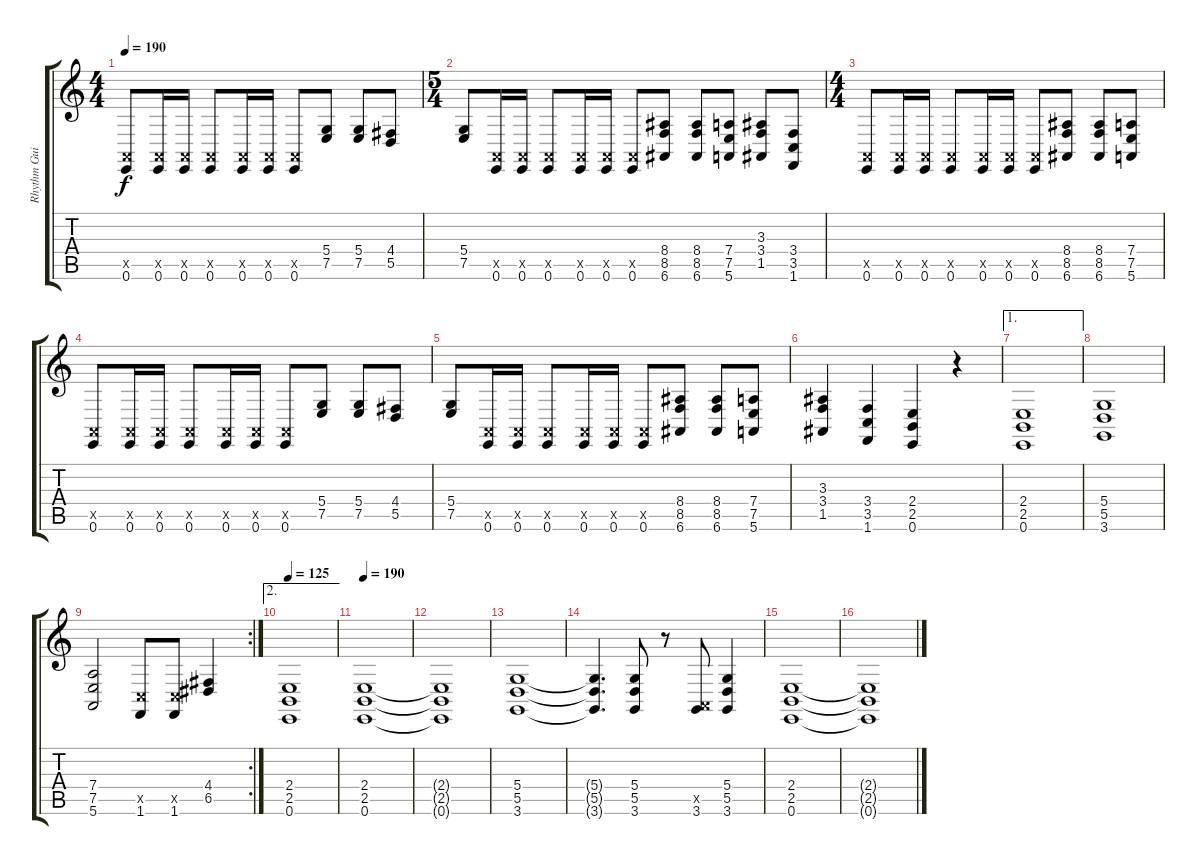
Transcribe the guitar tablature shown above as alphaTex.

\track ("Rhythm Guitar 2" "Rhythm Gui") {mute instrument lead1square}
\staff {score tabs}
\tuning (E4 B3 G3 D3 A2 E2) {hide}
\ts (4 4)
\tempo 190
\clef g2
\ks c
(0.5{x} 0.6).8{dy f} (0.5{x} 0.6).16 (0.5{x} 0.6).16 (0.5{x} 0.6).8 (0.5{x} 0.6).16 (0.5{x} 0.6).16 (0.5{x} 0.6).8 (5.4 7.5).8 (5.4 7.5).8 (4.4 5.5).8 |
\ts (5 4)
(5.4 7.5).8 (0.5{x} 0.6).16 (0.5{x} 0.6).16 (0.5{x} 0.6).8 (0.5{x} 0.6).16 (0.5{x} 0.6).16 (0.5{x} 0.6).8 (8.4 8.5 6.6).8 (8.4 8.5 6.6).8 (7.4 7.5 5.6).8 (3.3 3.4 1.5).8 (3.4 3.5 1.6).8 |
\ts (4 4)
(0.5{x} 0.6).8 (0.5{x} 0.6).16 (0.5{x} 0.6).16 (0.5{x} 0.6).8 (0.5{x} 0.6).16 (0.5{x} 0.6).16 (0.5{x} 0.6).8 (8.4 8.5 6.6).8 (8.4 8.5 6.6).8 (7.4 7.5 5.6).8 |
(0.5{x} 0.6).8 (0.5{x} 0.6).16 (0.5{x} 0.6).16 (0.5{x} 0.6).8 (0.5{x} 0.6).16 (0.5{x} 0.6).16 (0.5{x} 0.6).8 (5.4 7.5).8 (5.4 7.5).8 (4.4 5.5).8 |
(5.4 7.5).8 (0.5{x} 0.6).16 (0.5{x} 0.6).16 (0.5{x} 0.6).8 (0.5{x} 0.6).16 (0.5{x} 0.6).16 (0.5{x} 0.6).8 (8.4 8.5 6.6).8 (8.4 8.5 6.6).8 (7.4 7.5 5.6).8 |
(3.3 3.4 1.5).4 (3.4 3.5 1.6).4 (2.4 2.5 0.6).4 r.4 |
\ae 1
(2.4 2.5 0.6).1 |
(5.4 5.5 3.6).1 |
\rc 2
(7.4 7.5 5.6).2 (3.5{x} 1.6).8 (3.5{x} 1.6).8 (4.4 6.5).4 |
\ae 2
\tempo 125
(2.4 2.5 0.6).1 |
\tempo 190
(2.4 2.5 0.6).1 |
(2.4{t} 2.5{t} 0.6{t}).1 |
(5.4 5.5 3.6).1 |
(5.4{t} 5.5{t} 3.6{t}).4{d} (5.4 5.5 3.6).8 r.8 (0.5{x} 3.6).8 (5.4 5.5 3.6).4 |
(2.4 2.5 0.6).1 |
(2.4{t} 2.5{t} 0.6{t}).1
